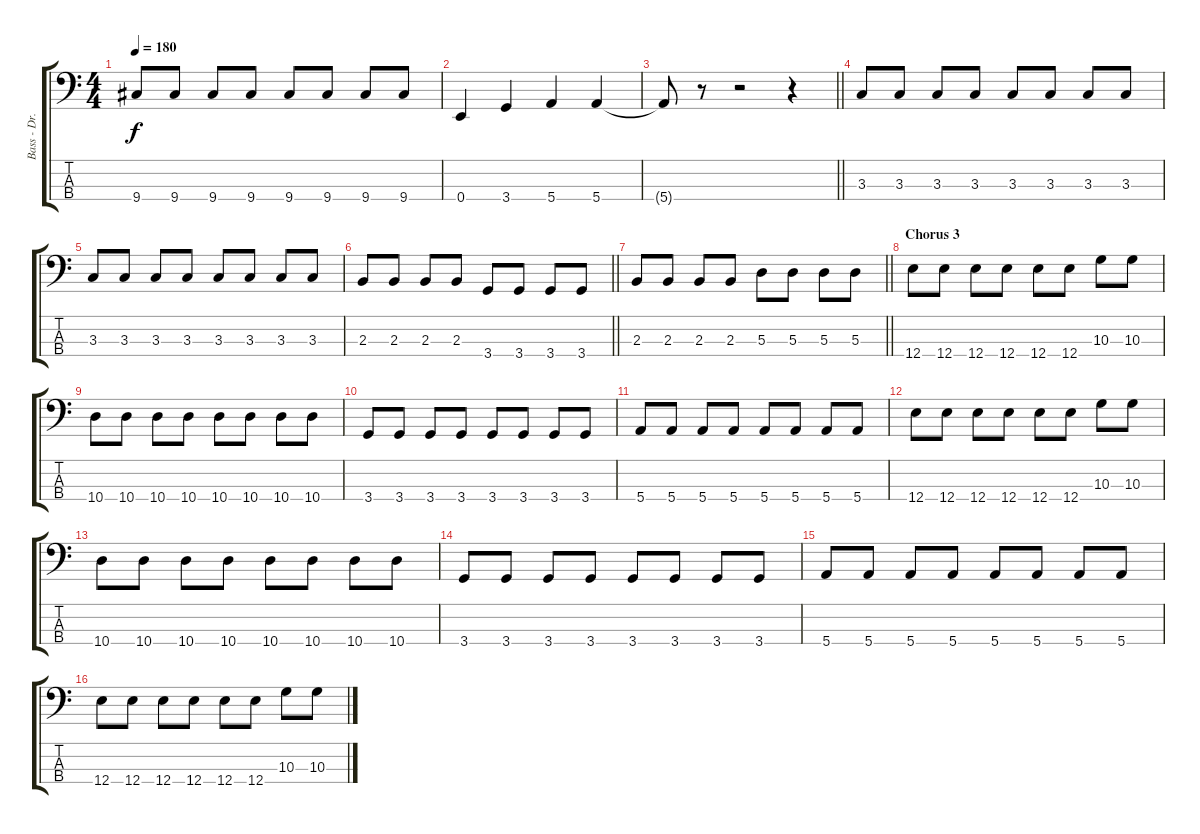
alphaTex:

\track ("Bass - Dr. Matt Destruction" "Bass - Dr.") {instrument electricbasspick}
\staff {score tabs}
\tuning (G2 D2 A1 E1) {hide}
\ts (4 4)
\tempo 180
\clef f4
\ks c
9.4.8{dy f} 9.4.8 9.4.8 9.4.8 9.4.8 9.4.8 9.4.8 9.4.8 |
0.4.4 3.4.4 5.4.4 5.4.4 |
\barLineRight lightlight
5.4{t}.8 r.8 r.2 r.4 |
\section ("" "")
3.3.8 3.3.8 3.3.8 3.3.8 3.3.8 3.3.8 3.3.8 3.3.8 |
3.3.8 3.3.8 3.3.8 3.3.8 3.3.8 3.3.8 3.3.8 3.3.8 |
\barLineRight lightlight
2.3.8 2.3.8 2.3.8 2.3.8 3.4.8 3.4.8 3.4.8 3.4.8 |
\barLineRight lightlight
2.3.8 2.3.8 2.3.8 2.3.8 5.3.8 5.3.8 5.3.8 5.3.8 |
\section ("" "Chorus 3")
12.4.8 12.4.8 12.4.8 12.4.8 12.4.8 12.4.8 10.3.8 10.3.8 |
10.4.8 10.4.8 10.4.8 10.4.8 10.4.8 10.4.8 10.4.8 10.4.8 |
3.4.8 3.4.8 3.4.8 3.4.8 3.4.8 3.4.8 3.4.8 3.4.8 |
5.4.8 5.4.8 5.4.8 5.4.8 5.4.8 5.4.8 5.4.8 5.4.8 |
12.4.8 12.4.8 12.4.8 12.4.8 12.4.8 12.4.8 10.3.8 10.3.8 |
10.4.8 10.4.8 10.4.8 10.4.8 10.4.8 10.4.8 10.4.8 10.4.8 |
3.4.8 3.4.8 3.4.8 3.4.8 3.4.8 3.4.8 3.4.8 3.4.8 |
5.4.8 5.4.8 5.4.8 5.4.8 5.4.8 5.4.8 5.4.8 5.4.8 |
12.4.8 12.4.8 12.4.8 12.4.8 12.4.8 12.4.8 10.3.8 10.3.8
